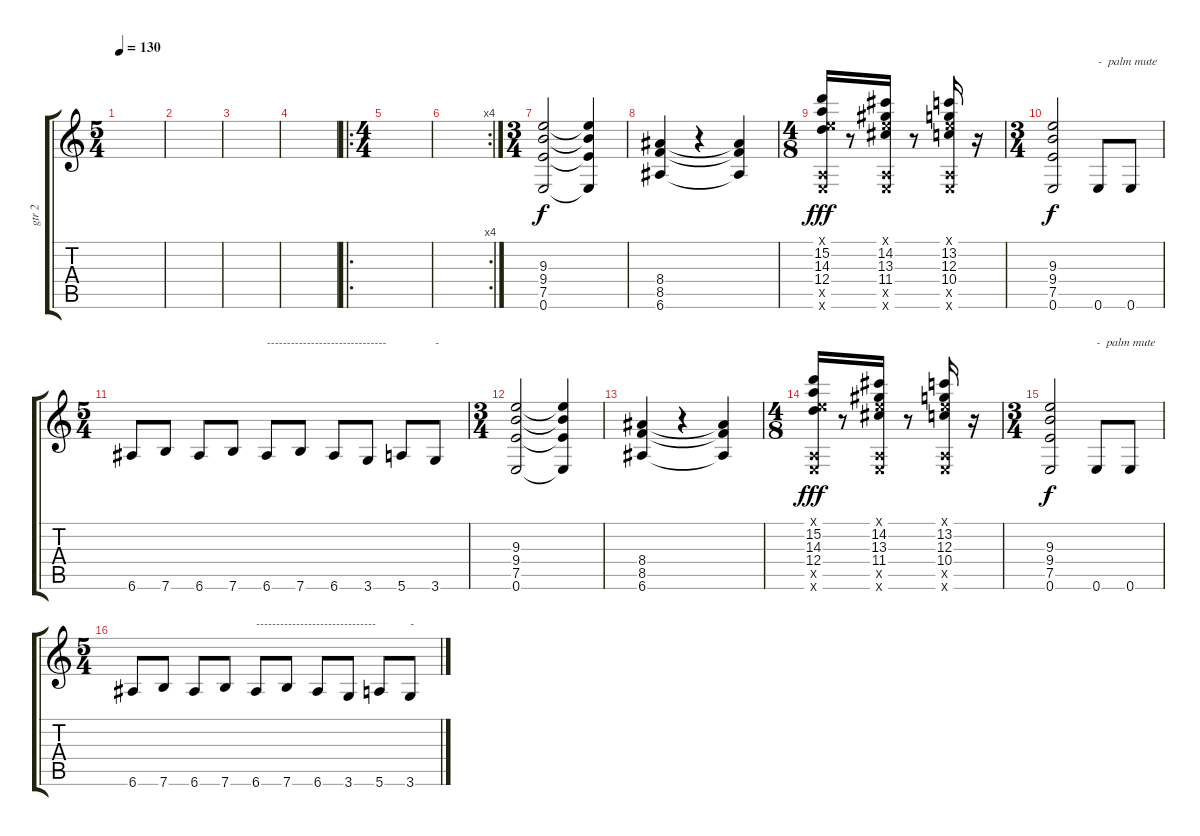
\track ("gtr 2" "gtr 2") {instrument distortionguitar}
\staff {score tabs}
\tuning (E4 B3 G3 D3 A2 E2) {hide}
\ts (5 4)
\tempo 130
\clef g2
\ks c
|
|
|
|
\ro
\ts (4 4)
|
\rc 4
|
\ts (3 4)
(9.3 9.4 7.5 0.6).2 (9.3{t} 9.4{t} 7.5{t} 0.6{t}).4 |
(8.4 8.5 6.6).4 r.4 (8.4{t} 8.5{t} 6.6{t}).4 |
\ts (4 8)
(0.1{x} 15.2 14.3 12.4 0.5{x} 0.6{x}).16{dy fff} r.8 (0.1{x} 14.2 13.3 11.4 0.5{x} 0.6{x}).16 r.8 (0.1{x} 13.2 12.3 10.4 0.5{x} 0.6{x}).16 r.16 |
\ts (3 4)
(9.3 9.4 7.5 0.6).2{dy f} 0.6.8{txt "-  palm mute"} 0.6.8 |
\ts (5 4)
6.6.8 7.6.8 6.6.8 7.6.8 6.6.8{txt "------------------------------"} 7.6.8 6.6.8 3.6.8 5.6.8 3.6.8{txt "-"} |
\ts (3 4)
(9.3 9.4 7.5 0.6).2 (9.3{t} 9.4{t} 7.5{t} 0.6{t}).4 |
(8.4 8.5 6.6).4 r.4 (8.4{t} 8.5{t} 6.6{t}).4 |
\ts (4 8)
(0.1{x} 15.2 14.3 12.4 0.5{x} 0.6{x}).16{dy fff} r.8 (0.1{x} 14.2 13.3 11.4 0.5{x} 0.6{x}).16 r.8 (0.1{x} 13.2 12.3 10.4 0.5{x} 0.6{x}).16 r.16 |
\ts (3 4)
(9.3 9.4 7.5 0.6).2{dy f} 0.6.8{txt "-  palm mute"} 0.6.8 |
\ts (5 4)
6.6.8 7.6.8 6.6.8 7.6.8 6.6.8{txt "------------------------------"} 7.6.8 6.6.8 3.6.8 5.6.8 3.6.8{txt "-"}
